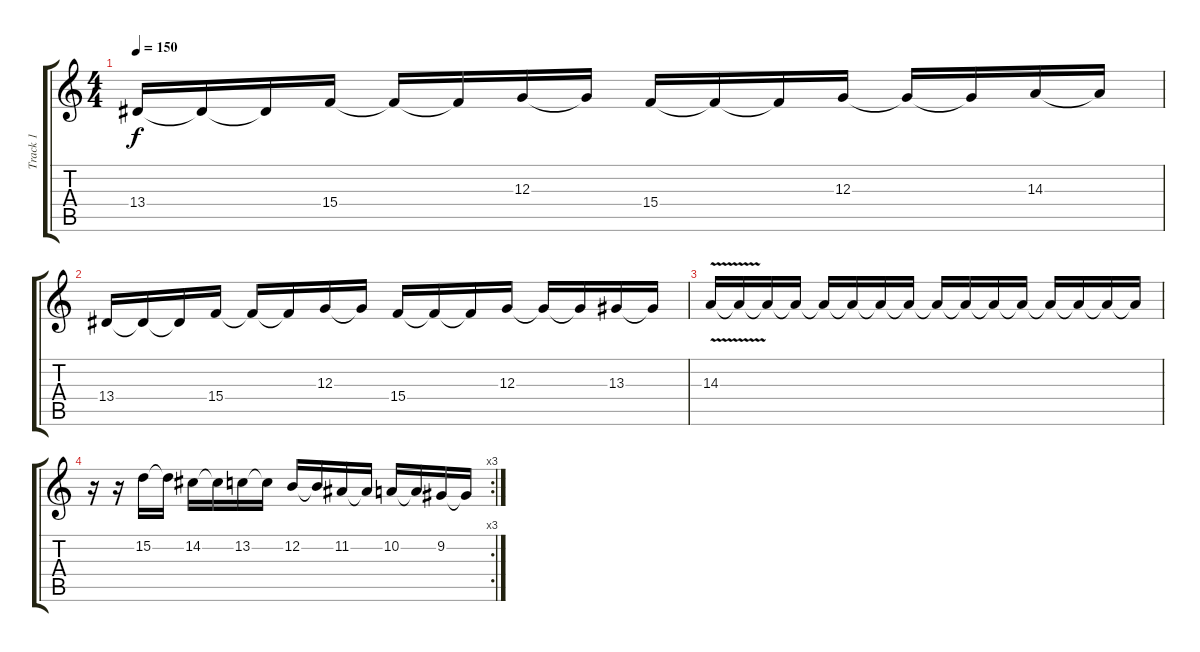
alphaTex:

\track ("Track 1" "Track 1") {instrument lead5charang}
\staff {score tabs}
\tuning (E4 B3 G3 D3 A2 E2) {hide}
\ts (4 4)
\tempo 150
\clef g2
\ks c
13.4.16{dy f} 13.4{t}.16 13.4{t}.16 15.4.16 15.4{t}.16 15.4{t}.16 12.3.16 12.3{t}.16 15.4.16 15.4{t}.16 15.4{t}.16 12.3.16 12.3{t}.16 12.3{t}.16 14.3.16 14.3{t}.16 |
13.4.16 13.4{t}.16 13.4{t}.16 15.4.16 15.4{t}.16 15.4{t}.16 12.3.16 12.3{t}.16 15.4.16 15.4{t}.16 15.4{t}.16 12.3.16 12.3{t}.16 12.3{t}.16 13.3.16 13.3{t}.16 |
14.3{v}.16 14.3{t}.16 14.3{t}.16 14.3{t}.16 14.3{t}.16 14.3{t}.16 14.3{t}.16 14.3{t}.16 14.3{t}.16 14.3{t}.16 14.3{t}.16 14.3{t}.16 14.3{t}.16 14.3{t}.16 14.3{t}.16 14.3{t}.16 |
\rc 3
r.16 r.16 15.2.16 15.2{t}.16 14.2.16 14.2{t}.16 13.2.16 13.2{t}.16 12.2.16 12.2{t}.16 11.2.16 11.2{t}.16 10.2.16 10.2{t}.16 9.2.16 9.2{t}.16
